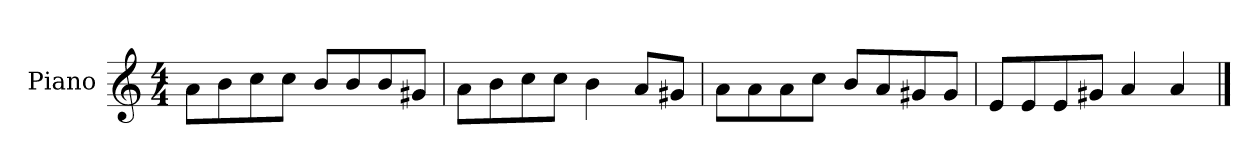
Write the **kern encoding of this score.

**kern
*part1
*staff1
*I"Piano
*I'P-no
*clefG2
*k[]
*M4/4
*MM90
=1
8a\L
8b\
8cc\
8cc\J
8b/L
8b/
8b/
8g#X/J
=2
8a\L
8b\
8cc\
8cc\J
4b\
8a/L
8g#X/J
=3
8a\L
8a\
8a\
8cc\J
8b/L
8a/
8g#X/
8g#/J
=4
8e/L
8e/
8e/
8g#X/J
4a/
4a/
==
*-
